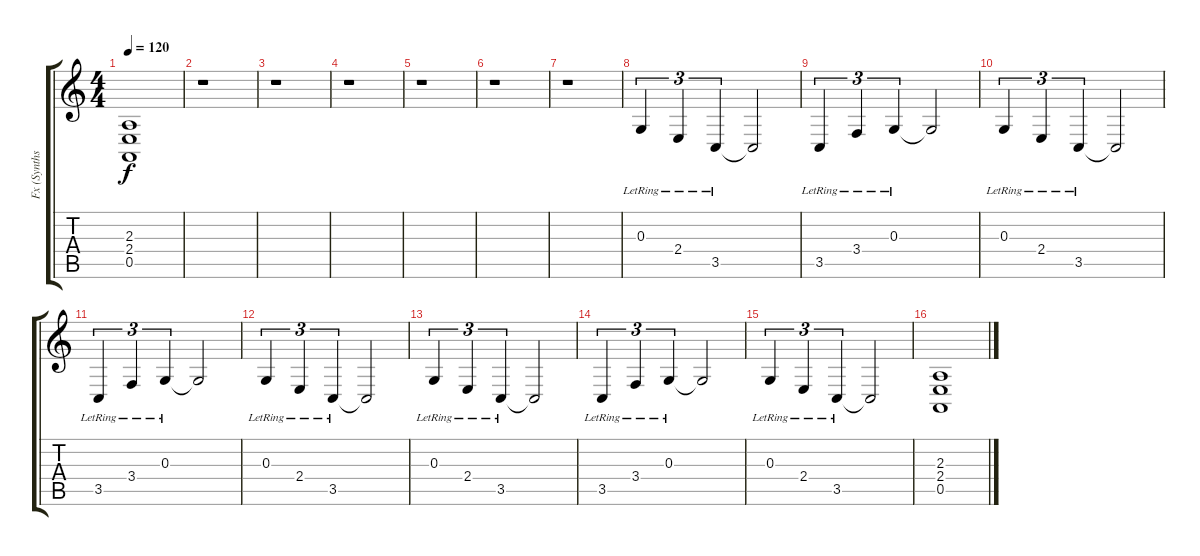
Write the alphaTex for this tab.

\track ("Fx (Synths)" "Fx (Synths") {instrument synthstrings1}
\staff {score tabs}
\tuning (E4 B3 G3 D3 A2 E2) {hide}
\ts (4 4)
\tempo 120
\clef g2
\ks c
(2.3{t} 2.4{t} 0.5{t}).1{dy f} |
r.1 |
r.1 |
r.1 |
r.1 |
r.1 |
r.1 |
0.3{lr}.4{tu (3 2)} 2.4{lr}.4{tu (3 2)} 3.5{lr}.4{tu (3 2)} 3.5{t}.2 |
3.5{lr}.4{tu (3 2)} 3.4{lr}.4{tu (3 2)} 0.3{lr}.4{tu (3 2)} 0.3{t}.2 |
0.3{lr}.4{tu (3 2)} 2.4{lr}.4{tu (3 2)} 3.5{lr}.4{tu (3 2)} 3.5{t}.2 |
3.5{lr}.4{tu (3 2)} 3.4{lr}.4{tu (3 2)} 0.3{lr}.4{tu (3 2)} 0.3{t}.2 |
0.3{lr}.4{tu (3 2)} 2.4{lr}.4{tu (3 2)} 3.5{lr}.4{tu (3 2)} 3.5{t}.2 |
0.3{lr}.4{tu (3 2)} 2.4{lr}.4{tu (3 2)} 3.5{lr}.4{tu (3 2)} 3.5{t}.2 |
3.5{lr}.4{tu (3 2)} 3.4{lr}.4{tu (3 2)} 0.3{lr}.4{tu (3 2)} 0.3{t}.2 |
0.3{lr}.4{tu (3 2)} 2.4{lr}.4{tu (3 2)} 3.5{lr}.4{tu (3 2)} 3.5{t}.2 |
(2.3 2.4 0.5).1{instrument brightacousticpiano}
